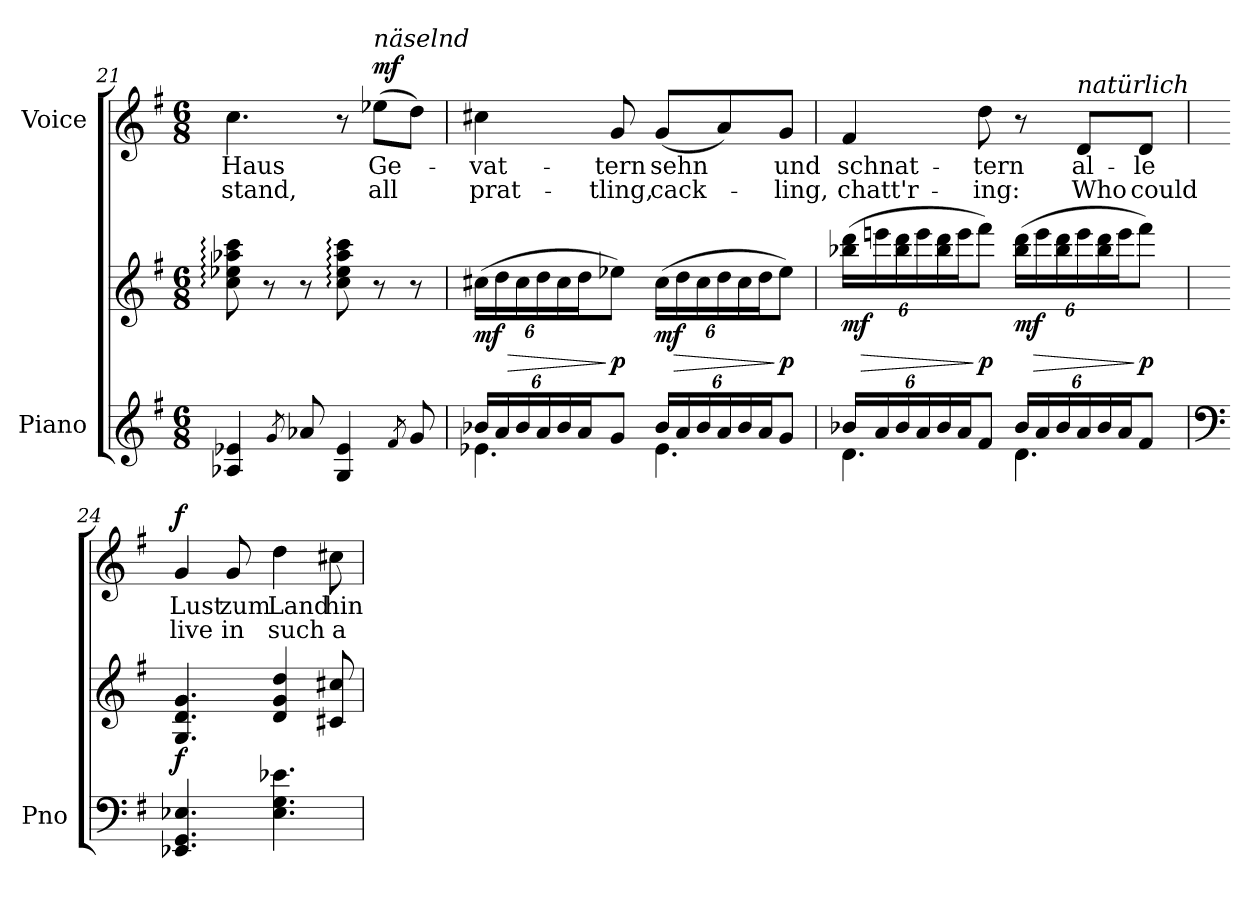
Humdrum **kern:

**kern	**kern	**dynam	**kern	**text	**text	**dynam
*part2	*part2	*part2	*part1	*part1	*part1	*part1
*staff3	*staff2	*staff2/3	*staff1	*staff1	*staff1	*staff1
*I"Piano	*	*	*I"Voice	*	*	*
*I'Pno	*	*	*	*	*	*
*clefG2	*clefG2	*	*clefG2	*	*	*
*k[f#]	*k[f#]	*	*k[f#]	*	*	*
*M6/8	*M6/8	*	*M6/8	*	*	*
=21	=21	=21	=21	=21	=21	=21
!	!	!	!	!LO:LY:b	!LO:LY:b	!
4A-X/ 4e-X/	8cc\: 8ee-X\: 8aa-X\: 8ccc\:	.	4.cc\	Haus	stand,	.
.	8r	.	.	.	.	.
8qg/	.	.	.	.	.	.
8a-X/	8r	.	.	.	.	.
4G/ 4e-/	8cc\: 8ee-\: 8aa-\: 8ccc\:	.	8r	.	.	.
!	!	!	!LO:TX:a:i:t=näselnd	!	!	!
!	!	!	!	!LO:LY:b	!LO:LY:b	!LO:DY:a
.	8r	.	(>8ee-X\L	Ge-	all	mf
8qf#/	.	.	.	.	.	.
8g/	8r	.	8dd\J)	.	.	.
=22	=22	=22	=22	=22	=22	=22
*Xbrackettup	*Xbrackettup	*	*	*	*	*
*^	*	*	*	*	*	*
!	!	!	!LO:HP:b	!	!LO:LY:b	!LO:LY:b	!
!	!	!	!LO:DY:n=1:b	!	!	!	!
24b-X/LL	4.e-X\	(>24cc#X\LL	> mf	4cc#X\	-vat-	prat-	.
24a/	.	24dd\	.	.	.	.	.
24b-/	.	24cc#\	.	.	.	.	.
24a/	.	24dd\	.	.	.	.	.
24b-/	.	24cc#\	.	.	.	.	.
24a/J	.	24dd\J	.	.	.	.	.
!	!	!	!LO:DY:n=2:b	!	!LO:LY:b	!LO:LY:b	!
8g/J	.	8ee-X\J)	] p	8g/	-tern	-tling,	.
!	!	!	!LO:DY:n=3:b	!	!LO:LY:b	!LO:LY:b	!
24b-/LL	4.e-\	(>24cc#\LL	mf	(<8g/L	sehn	cack-	.
!	!	!	!LO:HP:b	!	!	!	!
24a/	.	24dd\	>	.	.	.	.
24b-/	.	24cc#\	.	.	.	.	.
24a/	.	24dd\	.	8a/)	.	.	.
24b-/	.	24cc#\	.	.	.	.	.
24a/J	.	24dd\J	.	.	.	.	.
!	!	!	!LO:DY:n=4:b	!	!LO:LY:b	!LO:LY:b	!
8g/J	.	8ee-\J)	] p	8g/J	und	-ling,	.
!!LO:PB:g=z
=23	=23	=23	=23	=23	=23	=23	=23
!	!	!	!LO:DY:b	!	!LO:LY:b	!LO:LY:b	!
24b-X/LL	4.d\	(>24bb-X\ 24ddd\LL	mf	4f#/	schnat-	chatt'r-	.
!	!	!	!LO:HP:b	!	!	!	!
24a/	.	24eeen\	>	.	.	.	.
24b-/	.	24bb-\ 24ddd\	.	.	.	.	.
24a/	.	24eee\	.	.	.	.	.
24b-/	.	24bb-\ 24ddd\	.	.	.	.	.
24a/J	.	24eee\J	.	.	.	.	.
!	!	!	!LO:DY:n=1:b	!	!LO:LY:b	!LO:LY:b	!
8f#/J	.	8fff#\J)	] p	8dd\	-tern	-ing:	.
!	!	!	!LO:DY:n=2:b	!	!	!	!
24b-/LL	4.d\	(>24bb-\ 24ddd\LL	mf	8r	.	.	.
!	!	!	!LO:HP:b	!	!	!	!
24a/	.	24eee\	>	.	.	.	.
24b-/	.	24bb-\ 24ddd\	.	.	.	.	.
!	!	!	!	!LO:TX:a:i:t=natürlich	!	!	!
!	!	!	!	!	!LO:LY:b	!LO:LY:b	!
24a/	.	24eee\	.	8d/L	al-	Who	.
24b-/	.	24bb-\ 24ddd\	.	.	.	.	.
24a/J	.	24eee\J	.	.	.	.	.
!	!	!	!LO:DY:n=3:b	!	!LO:LY:b	!LO:LY:b	!
8f#/J	.	8fff#\J)	] p	8d/J	-le	could	.
*v	*v	*	*	*	*	*	*
=24	=24	=24	=24	=24	=24	=24
*clefF4	*	*	*	*	*	*
!	!	!LO:DY:b	!	!LO:LY:b	!LO:LY:b	!LO:DY:a
4.EE-X/ 4.GG/ 4.E-X/	4.G/ 4.d/ 4.g/	f	4g/	Lust	live	f
!	!	!	!	!LO:LY:b	!LO:LY:b	!
.	.	.	8g/	zum	in	.
!	!	!	!	!LO:LY:b	!LO:LY:b	!
4.E-\ 4.G\ 4.e-X\	4d/ 4g/ 4dd/	.	4dd\	Land	such	.
*	*	*	*MM96	*	*	*
!	!	!	!	!LO:LY:b	!LO:LY:b	!
.	8c#X/ 8cc#X/	.	8cc#X\	hin-	a	.
=	=	=	=	=	=	=
*-	*-	*-	*-	*-	*-	*-
